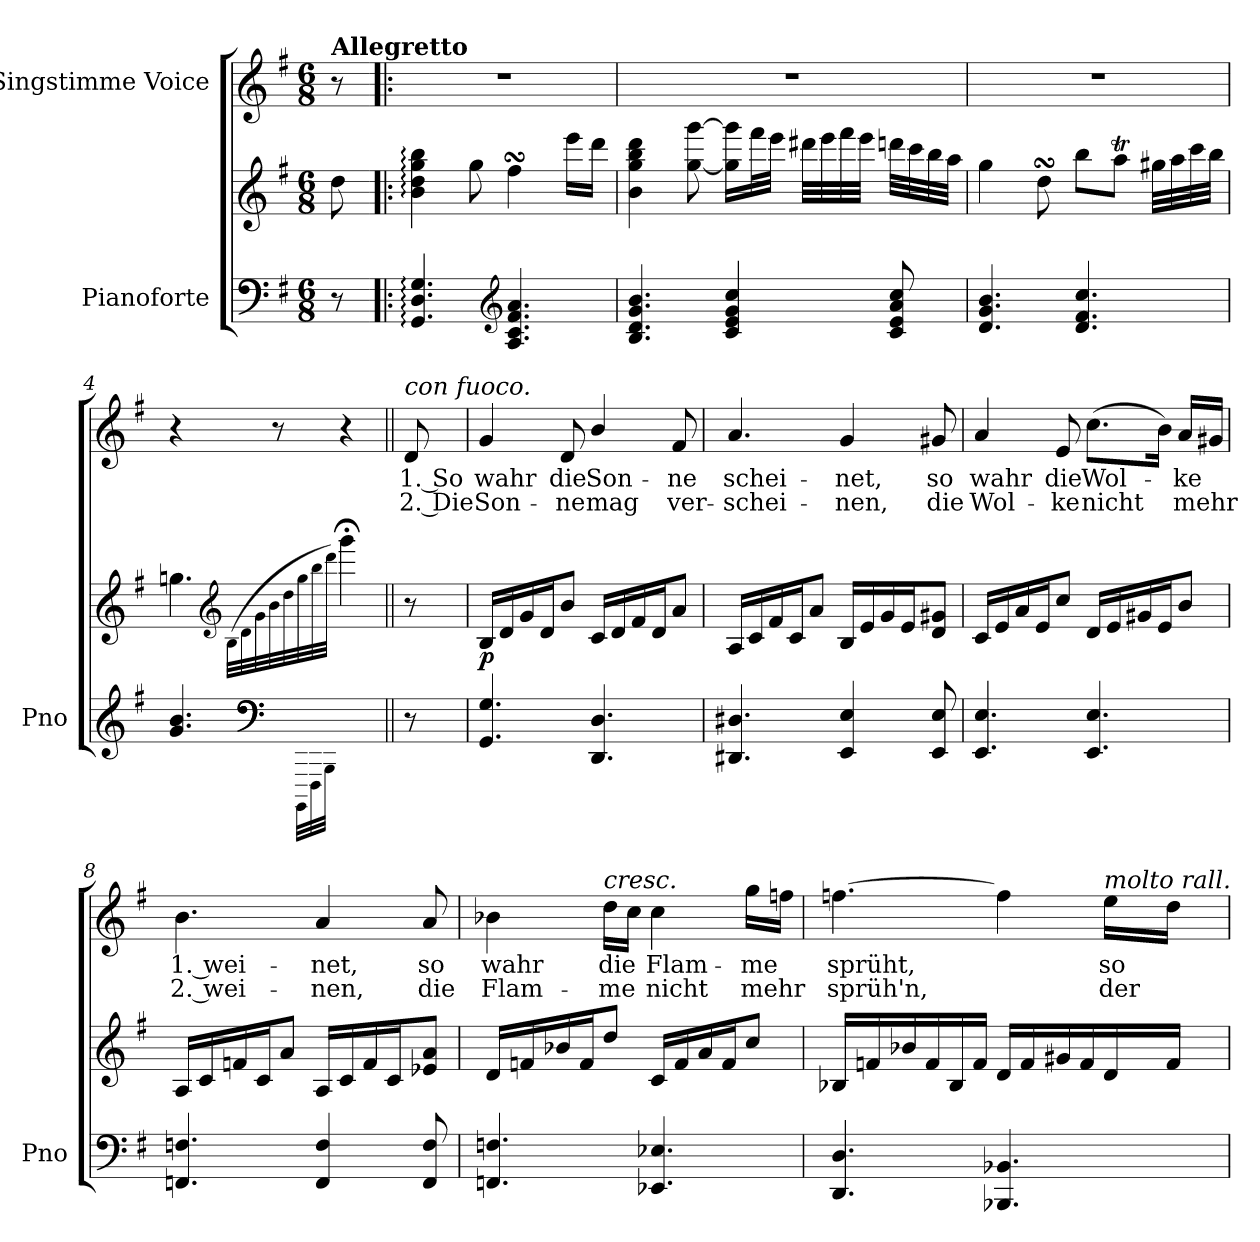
**kern	**kern	**dynam	**kern	**text	**text
*part2	*part2	*part2	*part1	*part1	*part1
*staff3	*staff2	*staff2/3	*staff1	*staff1	*staff1
*I"Pianoforte	*	*	*I"Singstimme Voice	*	*
*I'Pno	*	*	*	*	*
*clefF4	*clefG2	*	*clefG2	*	*
*k[f#]	*k[f#]	*	*k[f#]	*	*
*M6/8	*M6/8	*	*M6/8	*	*
=	=	=	=	=	=
!	!	!	!LO:TX:a:B:t=Allegretto	!	!
8r	8dd\	.	8r	.	.
=1!|:	=1!|:	=1!|:	=1!|:	=1!|:	=1!|:
4.GG/: 4.D/: 4.G/:	4b\: 4dd\: 4gg\: 4bb\:	.	2.r	.	.
.	8gg\	.	.	.	.
*clefG2	*	*	*	*	*
4.A/ 4.c/ 4.f#/ 4.a/	4ff#sSsS\	.	.	.	.
.	16eee\LL	.	.	.	.
.	16ddd\JJ	.	.	.	.
=2	=2	=2	=2	=2	=2
4.B/ 4.d/ 4.g/ 4.b/	4b\ 4gg\ 4bb\ 4ddd\	.	2.r	.	.
.	[8gg\ [8ggg\	.	.	.	.
4c/ 4e/ 4g/ 4cc/	16gg\] 16ggg\]LL	.	.	.	.
.	32fff#\L	.	.	.	.
.	32eee\JJJ	.	.	.	.
.	32ddd#X\LLL	.	.	.	.
.	32eee\	.	.	.	.
.	32fff#\	.	.	.	.
.	32eee\JJJ	.	.	.	.
8c/ 8e/ 8a/ 8cc/	32dddn\LLL	.	.	.	.
.	32ccc\	.	.	.	.
.	32bb\	.	.	.	.
.	32aa\JJJ	.	.	.	.
=3	=3	=3	=3	=3	=3
4.d/ 4.g/ 4.b/	4gg\	.	2.r	.	.
.	8ddsSSS\	.	.	.	.
4.d/ 4.f#/ 4.cc/	8bb\L	.	.	.	.
.	8aaT\J	.	.	.	.
.	32gg#X\LLL	.	.	.	.
.	32aa\	.	.	.	.
.	32ccc\	.	.	.	.
.	32bb\JJJ	.	.	.	.
=4	=4	=4	=4	=4	=4
*^	*	*	*	*	*
4.ryy	4.g/ 4.b/	4.ggn\	.	4r	.	.
.	.	.	.	8r	.	.
32qGG\LLL	.	.	.	.	.	.
32qD\	.	.	.	.	.	.
32qG\JJJ	.	.	.	.	.	.
*clefF4	*	*clefG2	*	*	*	*
.	.	(>32qB\LLL	.	.	.	.
.	.	32qd\	.	.	.	.
.	.	32qg\	.	.	.	.
.	.	32qb\	.	.	.	.
.	.	32qdd\	.	.	.	.
.	.	32qgg\	.	.	.	.
.	.	32qbb\	.	.	.	.
.	.	32qddd\JJJ)	.	.	.	.
4ryy	4ryy	4ggg;<\	.	4r	.	.
=4X1||	=4X1||	=4X1||	=4X1||	=4X1||	=4X1||	=4X1||
!	!	!	!	!LO:TX:a:i:t=con fuoco.	!	!
*v	*v	*	*	*	*	*
8r	8r	.	8d/	1. So	2. Die
=5	=5	=5	=5	=5	=5
!	!	!LO:DY:b	!	!	!
4.GG/ 4.G/	16B/LL	p	4g/	wahr	Son-
.	16d/	.	.	.	.
.	16g/	.	.	.	.
.	16d/J	.	.	.	.
.	8b/J	.	8d/	die	-ne
4.DD/ 4.D/	16c/LL	.	4b/	Son-	mag
.	16d/	.	.	.	.
.	16f#/	.	.	.	.
.	16d/J	.	.	.	.
.	8a/J	.	8f#/	-ne	ver-
=6	=6	=6	=6	=6	=6
4.DD#X/ 4.D#X/	16A/LL	.	4.a/	schei-	-schei-
.	16c/	.	.	.	.
.	16f#/	.	.	.	.
.	16c/J	.	.	.	.
.	8a/J	.	.	.	.
4EE/ 4E/	16B/LL	.	4g/	-net,	-nen,
.	16e/	.	.	.	.
.	16g/	.	.	.	.
.	16e/J	.	.	.	.
8EE/ 8E/	8d/ 8g#X/J	.	8g#X/	so	die
=7	=7	=7	=7	=7	=7
4.EE/ 4.E/	16c/LL	.	4a/	wahr	Wol-
.	16e/	.	.	.	.
.	16a/	.	.	.	.
.	16e/J	.	.	.	.
.	8cc/J	.	8e/	die	-ke
4.EE/ 4.E/	16d/LL	.	(8.cc\L	Wol-	nicht
.	16e/	.	.	.	.
.	16g#X/	.	.	.	.
.	16e/J	.	16b\Jk)	.	.
.	8b/J	.	16a/LL	-ke	mehr
.	.	.	16g#X/JJ	.	.
=8	=8	=8	=8	=8	=8
4.FFn/ 4.Fn/	16A/LL	.	4.b\	1. wei-	2. wei-
.	16c/	.	.	.	.
.	16fn/	.	.	.	.
.	16c/J	.	.	.	.
.	8a/J	.	.	.	.
4FF/ 4F/	16A/LL	.	4a/	-net,	-nen,
.	16c/	.	.	.	.
.	16f/	.	.	.	.
.	16c/J	.	.	.	.
8FF/ 8F/	8e-X/ 8a/J	.	8a/	so	die
=9	=9	=9	=9	=9	=9
4.FFn/ 4.Fn/	16d/LL	.	4b-X\	wahr	Flam-
.	16fn/	.	.	.	.
.	16b-X/	.	.	.	.
.	16f/J	.	.	.	.
!	!	!	!LO:TX:a:i:t=cresc.	!	!
.	8dd/J	.	16dd\LL	die	-me
.	.	.	16cc\JJ	.	.
4.EE-X/ 4.E-X/	16c/LL	.	4cc\	Flam-	nicht
.	16f/	.	.	.	.
.	16a/	.	.	.	.
.	16f/J	.	.	.	.
.	8cc/J	.	16gg\LL	-me	mehr
.	.	.	16ffn\JJ	.	.
=10	=10	=10	=10	=10	=10
4.DD/ 4.D/	16B-X/LL	.	[4.ffn\	sprüht,	sprüh'n,
.	16fn/	.	.	.	.
.	16b-X/	.	.	.	.
.	16f/	.	.	.	.
.	16B-/	.	.	.	.
.	16f/JJ	.	.	.	.
4.BBB-X/ 4.BB-X/	16d/LL	.	4ff\]	.	.
.	16f/	.	.	.	.
.	16g#X/	.	.	.	.
.	16f/	.	.	.	.
!	!	!	!LO:TX:a:i:t=molto rall.	!	!
.	16d/	.	16ee\LL	so	der
.	16f/JJ	.	16dd\JJ	.	.
=	=	=	=	=	=
*-	*-	*-	*-	*-	*-
